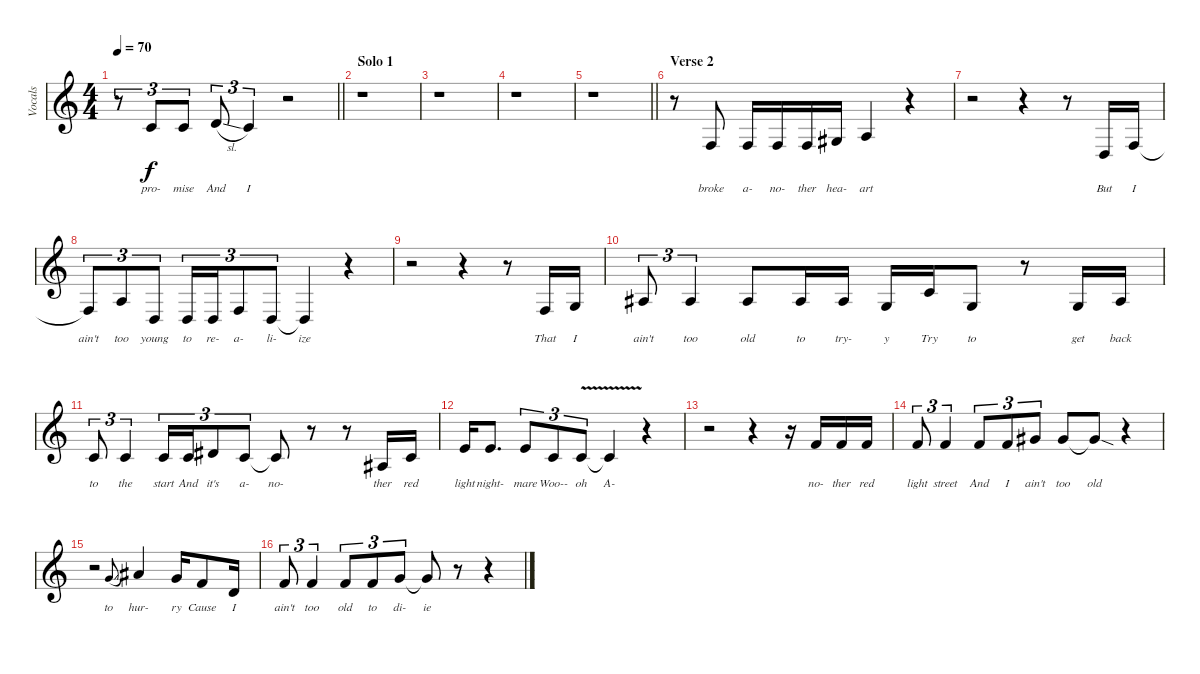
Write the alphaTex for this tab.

\track ("Vocals" "Vocals") {instrument tenorsax}
\staff {score}
\tuning (E4 B3 G3 D3 A2 E2) {hide}
\ts (4 4)
\tempo 70
\clef g2
\barLineRight lightlight
\ks c
r.8{tu (3 2) dy mf} 1.2.8{tu (3 2) lyrics (0 "pro-") lyrics (1 "") lyrics (2 "") lyrics (3 "") lyrics (4 "") dy f} 1.2.8{tu (3 2) lyrics (0 "mise") lyrics (1 "") lyrics (2 "") lyrics (3 "") lyrics (4 "")} 3.2{sl}.8{tu (3 2) lyrics (0 "And") lyrics (1 "") lyrics (2 "") lyrics (3 "") lyrics (4 "")} 1.2.4{tu (3 2) lyrics (0 "I") lyrics (1 "") lyrics (2 "") lyrics (3 "") lyrics (4 "")} r.2 |
\section ("" "Solo 1")
r.1 |
r.1 |
r.1 |
\barLineRight lightlight
r.1 |
\section ("" "Verse 2")
r.8 3.4.8{lyrics (0 "broke") lyrics (1 "") lyrics (2 "") lyrics (3 "") lyrics (4 "")} 3.4.16{lyrics (0 "a-") lyrics (1 "") lyrics (2 "") lyrics (3 "") lyrics (4 "")} 3.4.16{lyrics (0 "no-") lyrics (1 "") lyrics (2 "") lyrics (3 "") lyrics (4 "")} 3.4.16{lyrics (0 "ther") lyrics (1 "") lyrics (2 "") lyrics (3 "") lyrics (4 "")} 1.3.16{lyrics (0 "hea-") lyrics (1 "") lyrics (2 "") lyrics (3 "") lyrics (4 "")} 2.3.4{lyrics (0 "art") lyrics (1 "") lyrics (2 "") lyrics (3 "") lyrics (4 "")} r.4 |
r.2 r.4 r.8 0.4.16{lyrics (0 "But") lyrics (1 "") lyrics (2 "") lyrics (3 "") lyrics (4 "")} 3.4.16{lyrics (0 "I") lyrics (1 "") lyrics (2 "") lyrics (3 "") lyrics (4 "")} |
3.4{t}.8{tu (3 2) lyrics (0 "ain't") lyrics (1 "") lyrics (2 "") lyrics (3 "") lyrics (4 "")} 2.3.8{tu (3 2) lyrics (0 "too") lyrics (1 "") lyrics (2 "") lyrics (3 "") lyrics (4 "")} 0.4.8{tu (3 2) lyrics (0 "young") lyrics (1 "") lyrics (2 "") lyrics (3 "") lyrics (4 "")} 0.4.16{tu (3 2) lyrics (0 "to") lyrics (1 "") lyrics (2 "") lyrics (3 "") lyrics (4 "")} 0.4.16{tu (3 2) lyrics (0 "re-") lyrics (1 "") lyrics (2 "") lyrics (3 "") lyrics (4 "")} 3.4.8{tu (3 2) lyrics (0 "a-") lyrics (1 "") lyrics (2 "") lyrics (3 "") lyrics (4 "")} 0.4.8{tu (3 2) lyrics (0 "li-") lyrics (1 "") lyrics (2 "") lyrics (3 "") lyrics (4 "")} 0.4{t}.4{lyrics (0 "ize") lyrics (1 "") lyrics (2 "") lyrics (3 "") lyrics (4 "")} r.4 |
r.2 r.4 r.8 3.4.16{lyrics (0 "That") lyrics (1 "") lyrics (2 "") lyrics (3 "") lyrics (4 "")} 0.3.16{lyrics (0 "I") lyrics (1 "") lyrics (2 "") lyrics (3 "") lyrics (4 "")} |
3.3.8{tu (3 2) lyrics (0 "ain't") lyrics (1 "") lyrics (2 "") lyrics (3 "") lyrics (4 "")} 3.3.4{tu (3 2) lyrics (0 "too") lyrics (1 "") lyrics (2 "") lyrics (3 "") lyrics (4 "")} 3.3.8{lyrics (0 "old") lyrics (1 "") lyrics (2 "") lyrics (3 "") lyrics (4 "")} 8.4.16{lyrics (0 "to") lyrics (1 "") lyrics (2 "") lyrics (3 "") lyrics (4 "")} 3.3.16{lyrics (0 "try-") lyrics (1 "") lyrics (2 "") lyrics (3 "") lyrics (4 "")} 0.3.16{lyrics (0 "y") lyrics (1 "") lyrics (2 "") lyrics (3 "") lyrics (4 "")} 1.2.16{lyrics (0 "Try") lyrics (1 "") lyrics (2 "") lyrics (3 "") lyrics (4 "")} 0.3.8{lyrics (0 "to") lyrics (1 "") lyrics (2 "") lyrics (3 "") lyrics (4 "")} r.8 0.3.16{lyrics (0 "get") lyrics (1 "") lyrics (2 "") lyrics (3 "") lyrics (4 "")} 3.3.16{lyrics (0 "back") lyrics (1 "") lyrics (2 "") lyrics (3 "") lyrics (4 "")} |
1.2.8{tu (3 2) lyrics (0 "to") lyrics (1 "") lyrics (2 "") lyrics (3 "") lyrics (4 "")} 1.2.4{tu (3 2) lyrics (0 "the") lyrics (1 "") lyrics (2 "") lyrics (3 "") lyrics (4 "")} 1.2.16{tu (3 2) lyrics (0 "start") lyrics (1 "") lyrics (2 "") lyrics (3 "") lyrics (4 "")} 1.2.16{tu (3 2) lyrics (0 "And") lyrics (1 "") lyrics (2 "") lyrics (3 "") lyrics (4 "")} 4.2.8{tu (3 2) lyrics (0 "it's") lyrics (1 "") lyrics (2 "") lyrics (3 "") lyrics (4 "")} 5.3.8{tu (3 2) lyrics (0 "a-") lyrics (1 "") lyrics (2 "") lyrics (3 "") lyrics (4 "")} 5.3{t}.8{lyrics (0 "no-") lyrics (1 "") lyrics (2 "") lyrics (3 "") lyrics (4 "")} r.8 r.8 3.3.16{lyrics (0 "ther") lyrics (1 "") lyrics (2 "") lyrics (3 "") lyrics (4 "")} 1.2.16{lyrics (0 "red") lyrics (1 "") lyrics (2 "") lyrics (3 "") lyrics (4 "")} |
0.1.16{lyrics (0 "light") lyrics (1 "") lyrics (2 "") lyrics (3 "") lyrics (4 "")} 0.1.8{d lyrics (0 "night-") lyrics (1 "") lyrics (2 "") lyrics (3 "") lyrics (4 "")} 0.1.8{tu (3 2) lyrics (0 "mare") lyrics (1 "") lyrics (2 "") lyrics (3 "") lyrics (4 "")} 1.2.8{tu (3 2) lyrics (0 "Woo--") lyrics (1 "") lyrics (2 "") lyrics (3 "") lyrics (4 "")} 1.2{v}.8{tu (3 2) lyrics (0 "oh") lyrics (1 "") lyrics (2 "") lyrics (3 "") lyrics (4 "")} 1.2{t}.4{lyrics (0 "A-") lyrics (1 "") lyrics (2 "") lyrics (3 "") lyrics (4 "")} r.4 |
r.2 r.4 r.16 1.1.16{lyrics (0 "no-") lyrics (1 "") lyrics (2 "") lyrics (3 "") lyrics (4 "")} 1.1.16{lyrics (0 "ther") lyrics (1 "") lyrics (2 "") lyrics (3 "") lyrics (4 "")} 1.1.16{lyrics (0 "red") lyrics (1 "") lyrics (2 "") lyrics (3 "") lyrics (4 "")} |
1.1.8{tu (3 2) lyrics (0 "light") lyrics (1 "") lyrics (2 "") lyrics (3 "") lyrics (4 "")} 1.1.4{tu (3 2) lyrics (0 "street") lyrics (1 "") lyrics (2 "") lyrics (3 "") lyrics (4 "")} 1.1.8{tu (3 2) lyrics (0 "And") lyrics (1 "") lyrics (2 "") lyrics (3 "") lyrics (4 "")} 1.1.8{tu (3 2) lyrics (0 "I") lyrics (1 "") lyrics (2 "") lyrics (3 "") lyrics (4 "")} 4.1.8{tu (3 2) lyrics (0 "ain't") lyrics (1 "") lyrics (2 "") lyrics (3 "") lyrics (4 "")} 4.1.8{lyrics (0 "too") lyrics (1 "") lyrics (2 "") lyrics (3 "") lyrics (4 "")} 4.1{sod t}.8{lyrics (0 "old") lyrics (1 "") lyrics (2 "") lyrics (3 "") lyrics (4 "")} r.4 |
r.2 3.1{sl}.8{lyrics (0 "to") lyrics (1 "") lyrics (2 "") lyrics (3 "") lyrics (4 "") gr onbeat} 6.1.4{lyrics (0 "hur-") lyrics (1 "") lyrics (2 "") lyrics (3 "") lyrics (4 "")} 3.1.16{lyrics (0 "ry") lyrics (1 "") lyrics (2 "") lyrics (3 "") lyrics (4 "")} 1.1.8{lyrics (0 "Cause") lyrics (1 "") lyrics (2 "") lyrics (3 "") lyrics (4 "")} 3.2.16{lyrics (0 "I") lyrics (1 "") lyrics (2 "") lyrics (3 "") lyrics (4 "")} |
1.1.8{tu (3 2) lyrics (0 "ain't") lyrics (1 "") lyrics (2 "") lyrics (3 "") lyrics (4 "")} 1.1.4{tu (3 2) lyrics (0 "too") lyrics (1 "") lyrics (2 "") lyrics (3 "") lyrics (4 "")} 1.1.8{tu (3 2) lyrics (0 "old") lyrics (1 "") lyrics (2 "") lyrics (3 "") lyrics (4 "")} 1.1.8{tu (3 2) lyrics (0 "to") lyrics (1 "") lyrics (2 "") lyrics (3 "") lyrics (4 "")} 3.1.8{tu (3 2) lyrics (0 "di-") lyrics (1 "") lyrics (2 "") lyrics (3 "") lyrics (4 "")} 3.1{t}.8{lyrics (0 "ie") lyrics (1 "") lyrics (2 "") lyrics (3 "") lyrics (4 "")} r.8 r.4
